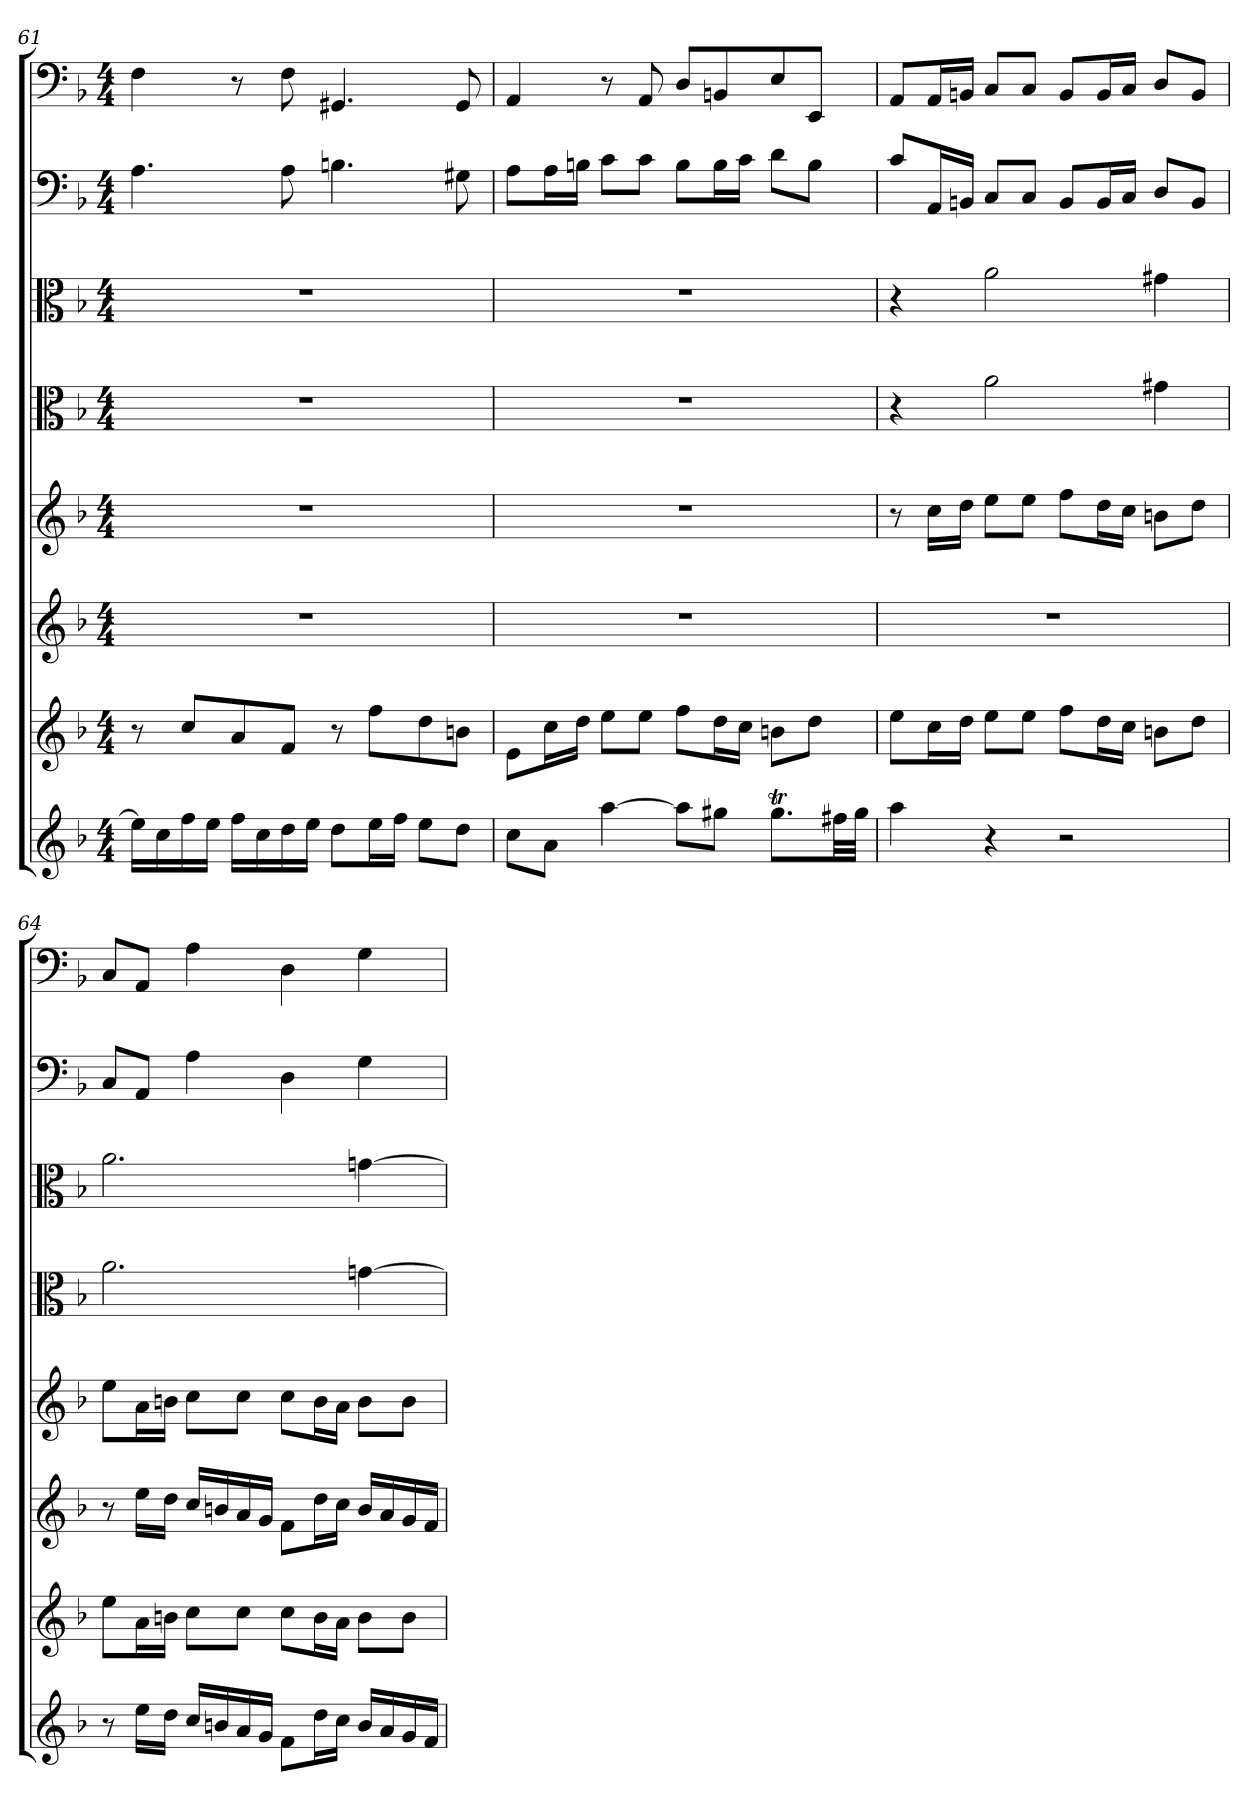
**kern	**kern	**kern	**kern	**kern	**kern	**kern	**kern
*part8	*part7	*part6	*part5	*part4	*part3	*part2	*part1
*staff8	*staff7	*staff6	*staff5	*staff4	*staff3	*staff2	*staff1
*clefG2	*clefG2	*clefG2	*clefG2	*clefC3	*clefC3	*clefF4	*clefF4
*k[b-]	*k[b-]	*k[b-]	*k[b-]	*k[b-]	*k[b-]	*k[b-]	*k[b-]
*d:	*d:	*d:	*d:	*d:	*d:	*d:	*d:
*M4/4	*M4/4	*M4/4	*M4/4	*M4/4	*M4/4	*M4/4	*M4/4
=61	=61	=61	=61	=61	=61	=61	=61
16ee\LL]	8r	1r	1r	1r	1r	4.A\	4F\
16cc\	.	.	.	.	.	.	.
16ff\	8cc/L	.	.	.	.	.	.
16ee\JJ	.	.	.	.	.	.	.
16ff\LL	8a/	.	.	.	.	.	8r
16cc\	.	.	.	.	.	.	.
16dd\	8f/J	.	.	.	.	8A\	8F\
16ee\JJ	.	.	.	.	.	.	.
8dd\L	8r	.	.	.	.	4.Bn\	4.GG#X/
16ee\L	8ff\L	.	.	.	.	.	.
16ff\JJ	.	.	.	.	.	.	.
8ee\L	8dd\	.	.	.	.	.	.
8dd\J	8bn\J	.	.	.	.	8G#X\	8GG#/
=62	=62	=62	=62	=62	=62	=62	=62
8cc\L	8e\L	1r	1r	1r	1r	8A\L	4AA/
8a\J	16cc\L	.	.	.	.	16A\L	.
.	16dd\JJ	.	.	.	.	16Bn\JJ	.
[4aa\	8ee\L	.	.	.	.	8c\L	8r
.	8ee\J	.	.	.	.	8c\J	8AA/
8aa\L]	8ff\L	.	.	.	.	8B\L	8D/L
8gg#X\J	16dd\L	.	.	.	.	16B\L	8BBn/
.	16cc\JJ	.	.	.	.	16c\JJ	.
8.gg#t\L	8bn\L	.	.	.	.	8d\L	8E/
.	8dd\J	.	.	.	.	8B\J	8EE/J
32ff#X\LL	.	.	.	.	.	.	.
32gg#\JJJ	.	.	.	.	.	.	.
=63	=63	=63	=63	=63	=63	=63	=63
4aa\	8ee\L	1r	8r	4r	4r	8c/L	8AA/L
.	16cc\L	.	16cc\LL	.	.	16AA/L	16AA/L
.	16dd\JJ	.	16dd\JJ	.	.	16BBn/JJ	16BBn/JJ
4r	8ee\L	.	8ee\L	2a\	2a\	8C/L	8C/L
.	8ee\J	.	8ee\J	.	.	8C/J	8C/J
2r	8ff\L	.	8ff\L	.	.	8BB/L	8BB/L
.	16dd\L	.	16dd\L	.	.	16BB/L	16BB/L
.	16cc\JJ	.	16cc\JJ	.	.	16C/JJ	16C/JJ
.	8bn\L	.	8bn\L	4g#X\	4g#X\	8D/L	8D/L
.	8dd\J	.	8dd\J	.	.	8BB/J	8BB/J
=64	=64	=64	=64	=64	=64	=64	=64
8r	8ee\L	8r	8ee\L	2.a\	2.a\	8C/L	8C/L
16ee\LL	16a\L	16ee\LL	16a\L	.	.	8AA/J	8AA/J
16dd\JJ	16bn\JJ	16dd\JJ	16bn\JJ	.	.	.	.
16cc/LL	8cc\L	16cc/LL	8cc\L	.	.	4A\	4A\
16bn/	.	16bn/	.	.	.	.	.
16a/	8cc\J	16a/	8cc\J	.	.	.	.
16g/JJ	.	16g/JJ	.	.	.	.	.
8f\L	8cc\L	8f\L	8cc\L	.	.	4D\	4D\
16dd\L	16b\L	16dd\L	16b\L	.	.	.	.
16cc\JJ	16a\JJ	16cc\JJ	16a\JJ	.	.	.	.
16b/LL	8b\L	16b/LL	8b\L	[4gn\	[4gn\	4G\	4G\
16a/	.	16a/	.	.	.	.	.
16g/	8b\J	16g/	8b\J	.	.	.	.
16f/JJ	.	16f/JJ	.	.	.	.	.
=	=	=	=	=	=	=	=
*-	*-	*-	*-	*-	*-	*-	*-
